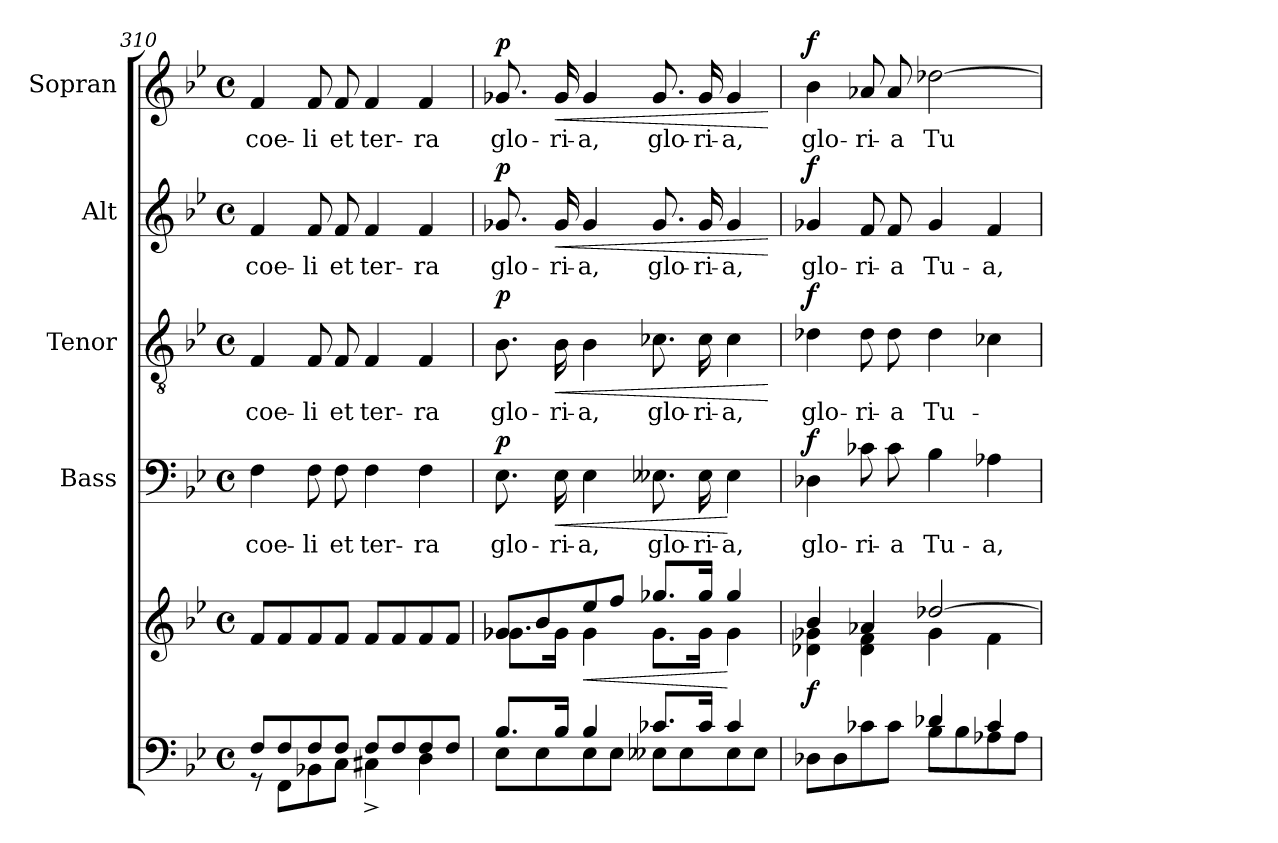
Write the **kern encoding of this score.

**kern	**kern	**dynam	**kern	**text	**dynam	**kern	**text	**dynam	**kern	**text	**dynam	**kern	**text	**dynam
*part5	*part5	*part5	*part4	*part4	*part4	*part3	*part3	*part3	*part2	*part2	*part2	*part1	*part1	*part1
*staff6	*staff5	*staff5/6	*staff4	*staff4	*staff4	*staff3	*staff3	*staff3	*staff2	*staff2	*staff2	*staff1	*staff1	*staff1
*	*	*	*I"Bass	*	*	*I"Tenor	*	*	*I"Alt	*	*	*I"Sopran	*	*
*	*	*	*I'B.	*	*	*I'T.	*	*	*I'A.	*	*	*I'S.	*	*
*clefF4	*clefG2	*	*clefF4	*	*	*clefGv2	*	*	*clefG2	*	*	*clefG2	*	*
*k[b-e-]	*k[b-e-]	*	*k[b-e-]	*	*	*k[b-e-]	*	*	*k[b-e-]	*	*	*k[b-e-]	*	*
*B-:	*B-:	*	*B-:	*	*	*B-:	*	*	*B-:	*	*	*B-:	*	*
*M4/4	*M4/4	*	*M4/4	*	*	*M4/4	*	*	*M4/4	*	*	*M4/4	*	*
*met(c)	*met(c)	*	*met(c)	*	*	*met(c)	*	*	*met(c)	*	*	*met(c)	*	*
=310	=310	=310	=310	=310	=310	=310	=310	=310	=310	=310	=310	=310	=310	=310
*^	*	*	*	*	*	*	*	*	*	*	*	*	*	*
!	!	!	!	!	!LO:LY:b	!	!	!LO:LY:b	!	!	!LO:LY:b	!	!	!LO:LY:b	!
8F/L	8rFF	8f/L	.	4F\	coe-	.	4F/	coe-	.	4f/	coe-	.	4f/	coe-	.
8F/	8FF\L	8f/	.	.	.	.	.	.	.	.	.	.	.	.	.
!	!	!	!	!	!LO:LY:b	!	!	!LO:LY:b	!	!	!LO:LY:b	!	!	!LO:LY:b	!
8F/	8BB-X\	8f/	.	8F\	-li	.	8F/	-li	.	8f/	-li	.	8f/	-li	.
!	!	!	!	!	!LO:LY:b	!	!	!LO:LY:b	!	!	!LO:LY:b	!	!	!LO:LY:b	!
8F/J	8C\J	8f/J	.	8F\	et	.	8F/	et	.	8f/	et	.	8f/	et	.
!	!	!	!	!	!LO:LY:b	!	!	!LO:LY:b	!	!	!LO:LY:b	!	!	!LO:LY:b	!
8F/L	4C#X^<\	8f/L	.	4F\	ter-	.	4F/	ter-	.	4f/	ter-	.	4f/	ter-	.
8F/	.	8f/	.	.	.	.	.	.	.	.	.	.	.	.	.
!	!	!	!	!	!LO:LY:b	!	!	!LO:LY:b	!	!	!LO:LY:b	!	!	!LO:LY:b	!
8F/	4D\	8f/	.	4F\	-ra	.	4F/	-ra	.	4f/	-ra	.	4f/	-ra	.
8F/J	.	8f/J	.	.	.	.	.	.	.	.	.	.	.	.	.
=311	=311	=311	=311	=311	=311	=311	=311	=311	=311	=311	=311	=311	=311	=311	=311
*	*	*^	*	*	*	*	*	*	*	*	*	*	*	*	*
!	!	!	!	!	!	!LO:LY:b	!LO:DY:a	!	!LO:LY:b	!LO:DY:a	!	!LO:LY:b	!LO:DY:a	!	!LO:LY:b	!LO:DY:a
8.B-/L	8E-\L	8g-/L	8.g-X\L	.	8.E-\	glo-	p	8.B-\	glo-	p	8.g-X/	glo-	p	8.g-X/	glo-	p
.	8E-\	8b-/	.	.	.	.	.	.	.	.	.	.	.	.	.	.
!	!	!	!	!	!	!LO:LY:b	!LO:HP:b	!	!LO:LY:b	!LO:HP:b	!	!LO:LY:b	!LO:HP:b	!	!LO:LY:b	!LO:HP:b
16B-/Jk	.	.	16g-\Jk	.	16E-\	-ri-	<	16B-\	-ri-	<	16g-/	-ri-	<	16g-/	-ri-	<
!	!	!	!	!LO:HP:b	!	!LO:LY:b	!	!	!LO:LY:b	!	!	!LO:LY:b	!	!	!LO:LY:b	!
4B-/	8E-\	8ee-/	4g-\	<	4E-\	-a,	.	4B-\	-a,	.	4g-/	-a,	.	4g-/	-a,	.
.	8E-\J	8ff/J	.	.	.	.	.	.	.	.	.	.	.	.	.	.
!	!	!	!	!	!	!LO:LY:b	!	!	!LO:LY:b	!	!	!LO:LY:b	!	!	!LO:LY:b	!
8.c-X/L	8E--X\L	8.gg-X/L	8.g-\L	.	8.E--X\	glo-	.	8.c-X\	glo-	.	8.g-/	glo-	.	8.g-/	glo-	.
.	8E--\	.	.	.	.	.	.	.	.	.	.	.	.	.	.	.
!	!	!	!	!	!	!LO:LY:b	!	!	!LO:LY:b	!	!	!LO:LY:b	!	!	!LO:LY:b	!
16c-/Jk	.	16gg-/Jk	16g-\Jk	.	16E--\	-ri-	.	16c-\	-ri-	.	16g-/	-ri-	.	16g-/	-ri-	.
!	!	!	!	!	!	!LO:LY:b	!	!	!LO:LY:b	!	!	!LO:LY:b	!	!	!LO:LY:b	!
4c-/	8E--\	4gg-/	4g-\	[	4E--\	-a,	[	4c-\	-a,	.	4g-/	-a,	.	4g-/	-a,	.
.	8E--\J	.	.	.	.	.	.	.	.	.	.	.	.	.	.	.
*v	*v	*	*	*	*	*	*	*	*	*	*	*	*	*	*	*
*	*v	*v	*	*	*	*	*	*	*	*	*	*	*	*	*
.	.	.	.	.	.	.	.	[	.	.	[	.	.	[
!!LO:LB:g=z
=312	=312	=312	=312	=312	=312	=312	=312	=312	=312	=312	=312	=312	=312	=312
*^	*^	*	*	*	*	*	*	*	*	*	*	*	*	*
!	!	!	!	!LO:DY:b	!	!LO:LY:b	!LO:DY:a	!	!LO:LY:b	!LO:DY:a	!	!LO:LY:b	!LO:DY:a	!	!LO:LY:b	!LO:DY:a
2ryy	8D-X\L	4b-/	4d-X\ 4g-X\	f	4D-X\	glo-	f	4d-X\	glo-	f	4g-X/	glo-	f	4b-\	glo-	f
.	8D-\	.	.	.	.	.	.	.	.	.	.	.	.	.	.	.
!	!	!	!	!	!	!LO:LY:b	!	!	!LO:LY:b	!	!	!LO:LY:b	!	!	!LO:LY:b	!
.	8c-X\	4a-X/	4d-\ 4f\	.	8c-X\	-ri-	.	8d-\	-ri-	.	8f/	-ri-	.	8a-X/	-ri-	.
!	!	!	!	!	!	!LO:LY:b	!	!	!LO:LY:b	!	!	!LO:LY:b	!	!	!LO:LY:b	!
.	8c-\J	.	.	.	8c-\	-a	.	8d-\	-a	.	8f/	-a	.	8a-/	-a	.
!	!	!	!	!	!	!LO:LY:b	!	!	!LO:LY:b	!	!	!LO:LY:b	!	!	!LO:LY:b	!
4d-X/	8B-\L	[>2dd-X/	4g-\	.	4B-\	Tu-	.	4d-\	Tu-	.	4g-/	Tu-	.	[2dd-X\	Tu-	.
.	8B-\	.	.	.	.	.	.	.	.	.	.	.	.	.	.	.
!	!	!	!	!	!	!LO:LY:b	!	!	!	!	!	!LO:LY:b	!	!	!	!
4c-/	8A-X\	.	4f\	.	4A-X\	-a,	.	4c-X\	.	.	4f/	-a,	.	.	.	.
.	8A-\J	.	.	.	.	.	.	.	.	.	.	.	.	.	.	.
*v	*v	*	*	*	*	*	*	*	*	*	*	*	*	*	*	*
*	*v	*v	*	*	*	*	*	*	*	*	*	*	*	*	*
=	=	=	=	=	=	=	=	=	=	=	=	=	=	=
*-	*-	*-	*-	*-	*-	*-	*-	*-	*-	*-	*-	*-	*-	*-
